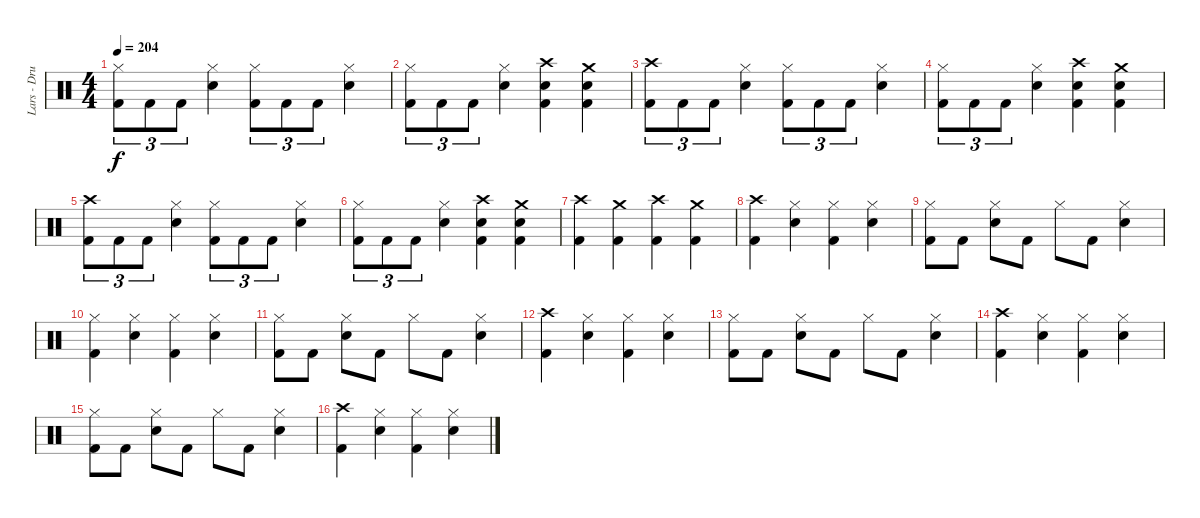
\track ("Lars - Drums" "Lars - Dru") {instrument percussion}
\staff {score}
\articulation defaults
\ts (4 4)
\tempo 204
\clef neutral
\ks c
("Hi-Hat (closed)" "Kick (hit) 2").8{tu (3 2) dy f} "Kick (hit) 2".8{tu (3 2)} "Kick (hit) 2".8{tu (3 2)} ("Hi-Hat (closed)" "Electric Snare (hit)").4 ("Hi-Hat (closed)" "Kick (hit) 2").8{tu (3 2)} "Kick (hit) 2".8{tu (3 2)} "Kick (hit) 2".8{tu (3 2)} ("Hi-Hat (closed)" "Electric Snare (hit)").4 |
("Hi-Hat (closed)" "Kick (hit) 2").8{tu (3 2)} "Kick (hit) 2".8{tu (3 2)} "Kick (hit) 2".8{tu (3 2)} ("Hi-Hat (closed)" "Electric Snare (hit)").4 ("Crash high (hit)" "Electric Snare (hit)" "Kick (hit) 2").4 ("Crash medium (hit)" "Electric Snare (hit)" "Kick (hit) 2").4 |
("Crash high (hit)" "Kick (hit) 2").8{tu (3 2)} "Kick (hit) 2".8{tu (3 2)} "Kick (hit) 2".8{tu (3 2)} ("Hi-Hat (closed)" "Electric Snare (hit)").4 ("Hi-Hat (closed)" "Kick (hit) 2").8{tu (3 2)} "Kick (hit) 2".8{tu (3 2)} "Kick (hit) 2".8{tu (3 2)} ("Hi-Hat (closed)" "Electric Snare (hit)").4 |
("Hi-Hat (closed)" "Kick (hit) 2").8{tu (3 2)} "Kick (hit) 2".8{tu (3 2)} "Kick (hit) 2".8{tu (3 2)} ("Hi-Hat (closed)" "Electric Snare (hit)").4 ("Crash high (hit)" "Electric Snare (hit)" "Kick (hit) 2").4 ("Crash medium (hit)" "Electric Snare (hit)" "Kick (hit) 2").4 |
("Crash high (hit)" "Kick (hit) 2").8{tu (3 2)} "Kick (hit) 2".8{tu (3 2)} "Kick (hit) 2".8{tu (3 2)} ("Hi-Hat (closed)" "Electric Snare (hit)").4 ("Hi-Hat (closed)" "Kick (hit) 2").8{tu (3 2)} "Kick (hit) 2".8{tu (3 2)} "Kick (hit) 2".8{tu (3 2)} ("Hi-Hat (closed)" "Electric Snare (hit)").4 |
("Hi-Hat (closed)" "Kick (hit) 2").8{tu (3 2)} "Kick (hit) 2".8{tu (3 2)} "Kick (hit) 2".8{tu (3 2)} ("Hi-Hat (closed)" "Electric Snare (hit)").4 ("Crash high (hit)" "Electric Snare (hit)" "Kick (hit) 2").4 ("Crash medium (hit)" "Electric Snare (hit)" "Kick (hit) 2").4 |
("Crash high (hit)" "Kick (hit) 2").4 ("Crash medium (hit)" "Kick (hit) 2").4 ("Crash high (hit)" "Kick (hit) 2").4 ("Crash medium (hit)" "Kick (hit) 2").4 |
("Crash high (hit)" "Kick (hit) 2").4 ("Hi-Hat (closed)" "Electric Snare (hit)").4 ("Hi-Hat (closed)" "Kick (hit) 2").4 ("Hi-Hat (closed)" "Electric Snare (hit)").4 |
("Hi-Hat (closed)" "Kick (hit) 2").8 "Kick (hit) 2".8 ("Hi-Hat (closed)" "Electric Snare (hit)").8 "Kick (hit) 2".8 "Hi-Hat (closed)".8 "Kick (hit) 2".8 ("Hi-Hat (closed)" "Electric Snare (hit)").4 |
("Hi-Hat (closed)" "Kick (hit) 2").4 ("Hi-Hat (closed)" "Electric Snare (hit)").4 ("Hi-Hat (closed)" "Kick (hit) 2").4 ("Hi-Hat (closed)" "Electric Snare (hit)").4 |
("Hi-Hat (closed)" "Kick (hit) 2").8 "Kick (hit) 2".8 ("Hi-Hat (closed)" "Electric Snare (hit)").8 "Kick (hit) 2".8 "Hi-Hat (closed)".8 "Kick (hit) 2".8 ("Hi-Hat (closed)" "Electric Snare (hit)").4 |
("Crash high (hit)" "Kick (hit) 2").4 ("Hi-Hat (closed)" "Electric Snare (hit)").4 ("Hi-Hat (closed)" "Kick (hit) 2").4 ("Hi-Hat (closed)" "Electric Snare (hit)").4 |
("Hi-Hat (closed)" "Kick (hit) 2").8 "Kick (hit) 2".8 ("Hi-Hat (closed)" "Electric Snare (hit)").8 "Kick (hit) 2".8 "Hi-Hat (closed)".8 "Kick (hit) 2".8 ("Hi-Hat (closed)" "Electric Snare (hit)").4 |
("Crash high (hit)" "Kick (hit) 2").4 ("Hi-Hat (closed)" "Electric Snare (hit)").4 ("Hi-Hat (closed)" "Kick (hit) 2").4 ("Hi-Hat (closed)" "Electric Snare (hit)").4 |
("Hi-Hat (closed)" "Kick (hit) 2").8 "Kick (hit) 2".8 ("Hi-Hat (closed)" "Electric Snare (hit)").8 "Kick (hit) 2".8 "Hi-Hat (closed)".8 "Kick (hit) 2".8 ("Hi-Hat (closed)" "Electric Snare (hit)").4 |
("Crash high (hit)" "Kick (hit) 2").4 ("Hi-Hat (closed)" "Electric Snare (hit)").4 ("Hi-Hat (closed)" "Kick (hit) 2").4 ("Hi-Hat (closed)" "Electric Snare (hit)").4
